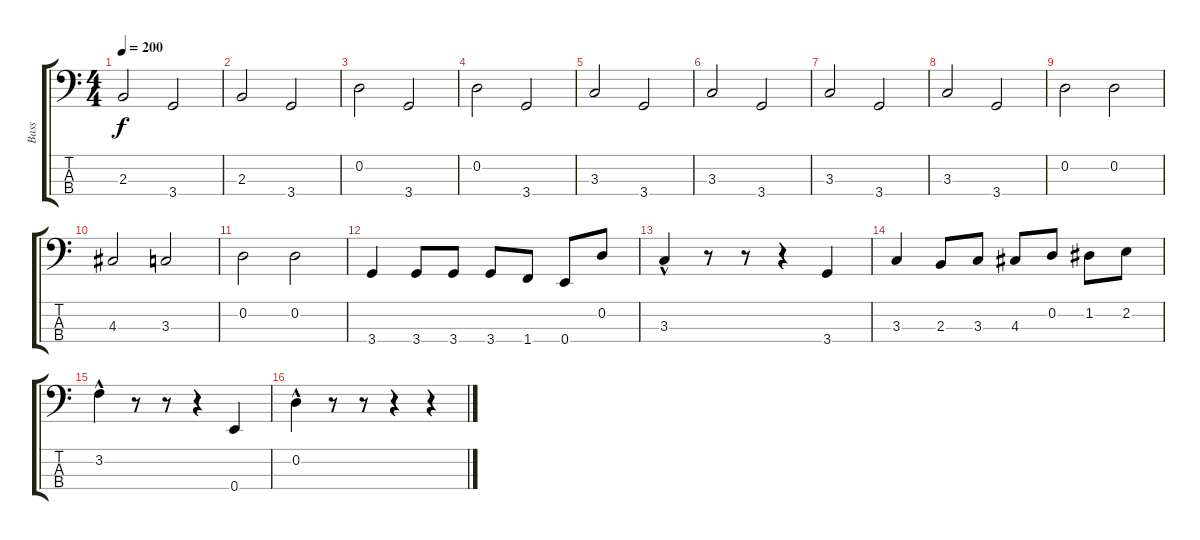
\track ("Bass" "Bass") {instrument fretlessbass}
\staff {score tabs}
\tuning (G2 D2 A1 E1) {hide}
\ts (4 4)
\tempo 200
\clef f4
\ks c
2.3.2{dy f} 3.4.2 |
2.3.2 3.4.2 |
0.2.2 3.4.2 |
0.2.2 3.4.2 |
3.3.2 3.4.2 |
3.3.2 3.4.2 |
3.3.2 3.4.2 |
3.3.2 3.4.2 |
0.2.2 0.2.2 |
4.3.2 3.3.2 |
0.2.2 0.2.2 |
3.4.4 3.4.8 3.4.8 3.4.8 1.4.8 0.4.8 0.2.8 |
3.3{hac}.4 r.8 r.8 r.4 3.4.4 |
3.3.4 2.3.8 3.3.8 4.3.8 0.2.8 1.2.8 2.2.8 |
3.2{hac}.4 r.8 r.8 r.4 0.4.4 |
0.2{hac}.4 r.8 r.8 r.4 r.4
